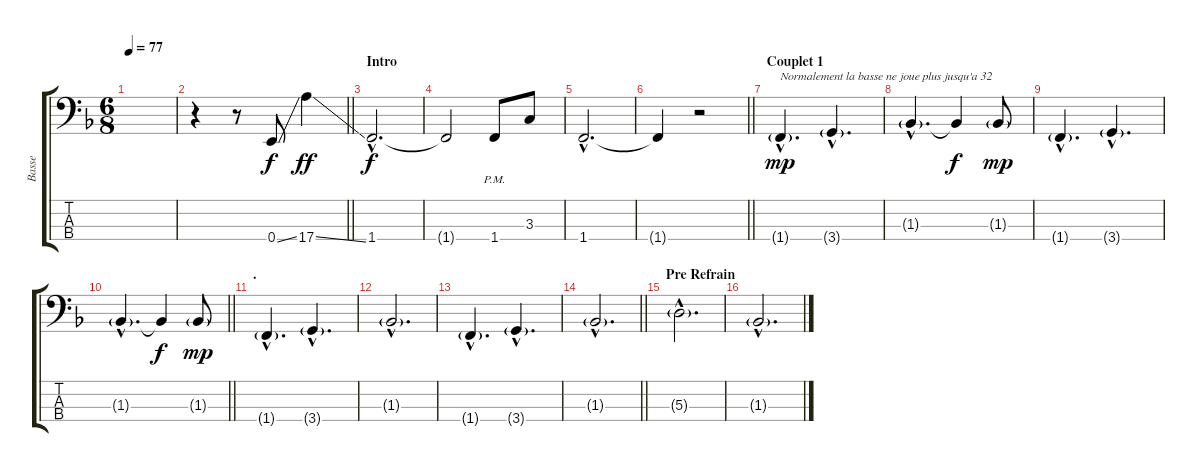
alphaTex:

\track ("Basse" "Basse") {instrument electricbassfinger}
\staff {score tabs}
\tuning (G2 D2 A1 E1) {hide}
\ts (6 8)
\tempo 77
\clef f4
\ks f
|
\barLineRight lightlight
r.4 r.8 0.4{ss}.8 17.4{ss}.4{dy ff} |
\section ("" "Intro")
1.4{hac}.2{d dy f} |
1.4{t}.2 1.4{pm}.8 3.3.8 |
1.4{hac}.2{d} |
\barLineRight lightlight
1.4{t}.4 r.2 |
\section ("" "Couplet 1")
1.4{g hac}.4{d txt "Normalement la basse ne joue plus jusqu'a 32" dy mp} 3.4{g hac}.4{d} |
1.3{g hac}.4{d} 1.3{t}.4{dy f} 1.3{g}.8{dy mp} |
1.4{g hac}.4{d} 3.4{g hac}.4{d} |
\barLineRight lightlight
1.3{g hac}.4{d} 1.3{t}.4{dy f} 1.3{g}.8{dy mp} |
\section ("" ".")
1.4{g hac}.4{d} 3.4{g hac}.4{d} |
1.3{g hac}.2{d} |
1.4{g hac}.4{d} 3.4{g hac}.4{d} |
\barLineRight lightlight
1.3{g hac}.2{d} |
\section ("" "Pre Refrain")
5.3{g hac}.2{d} |
1.3{g hac}.2{d}
